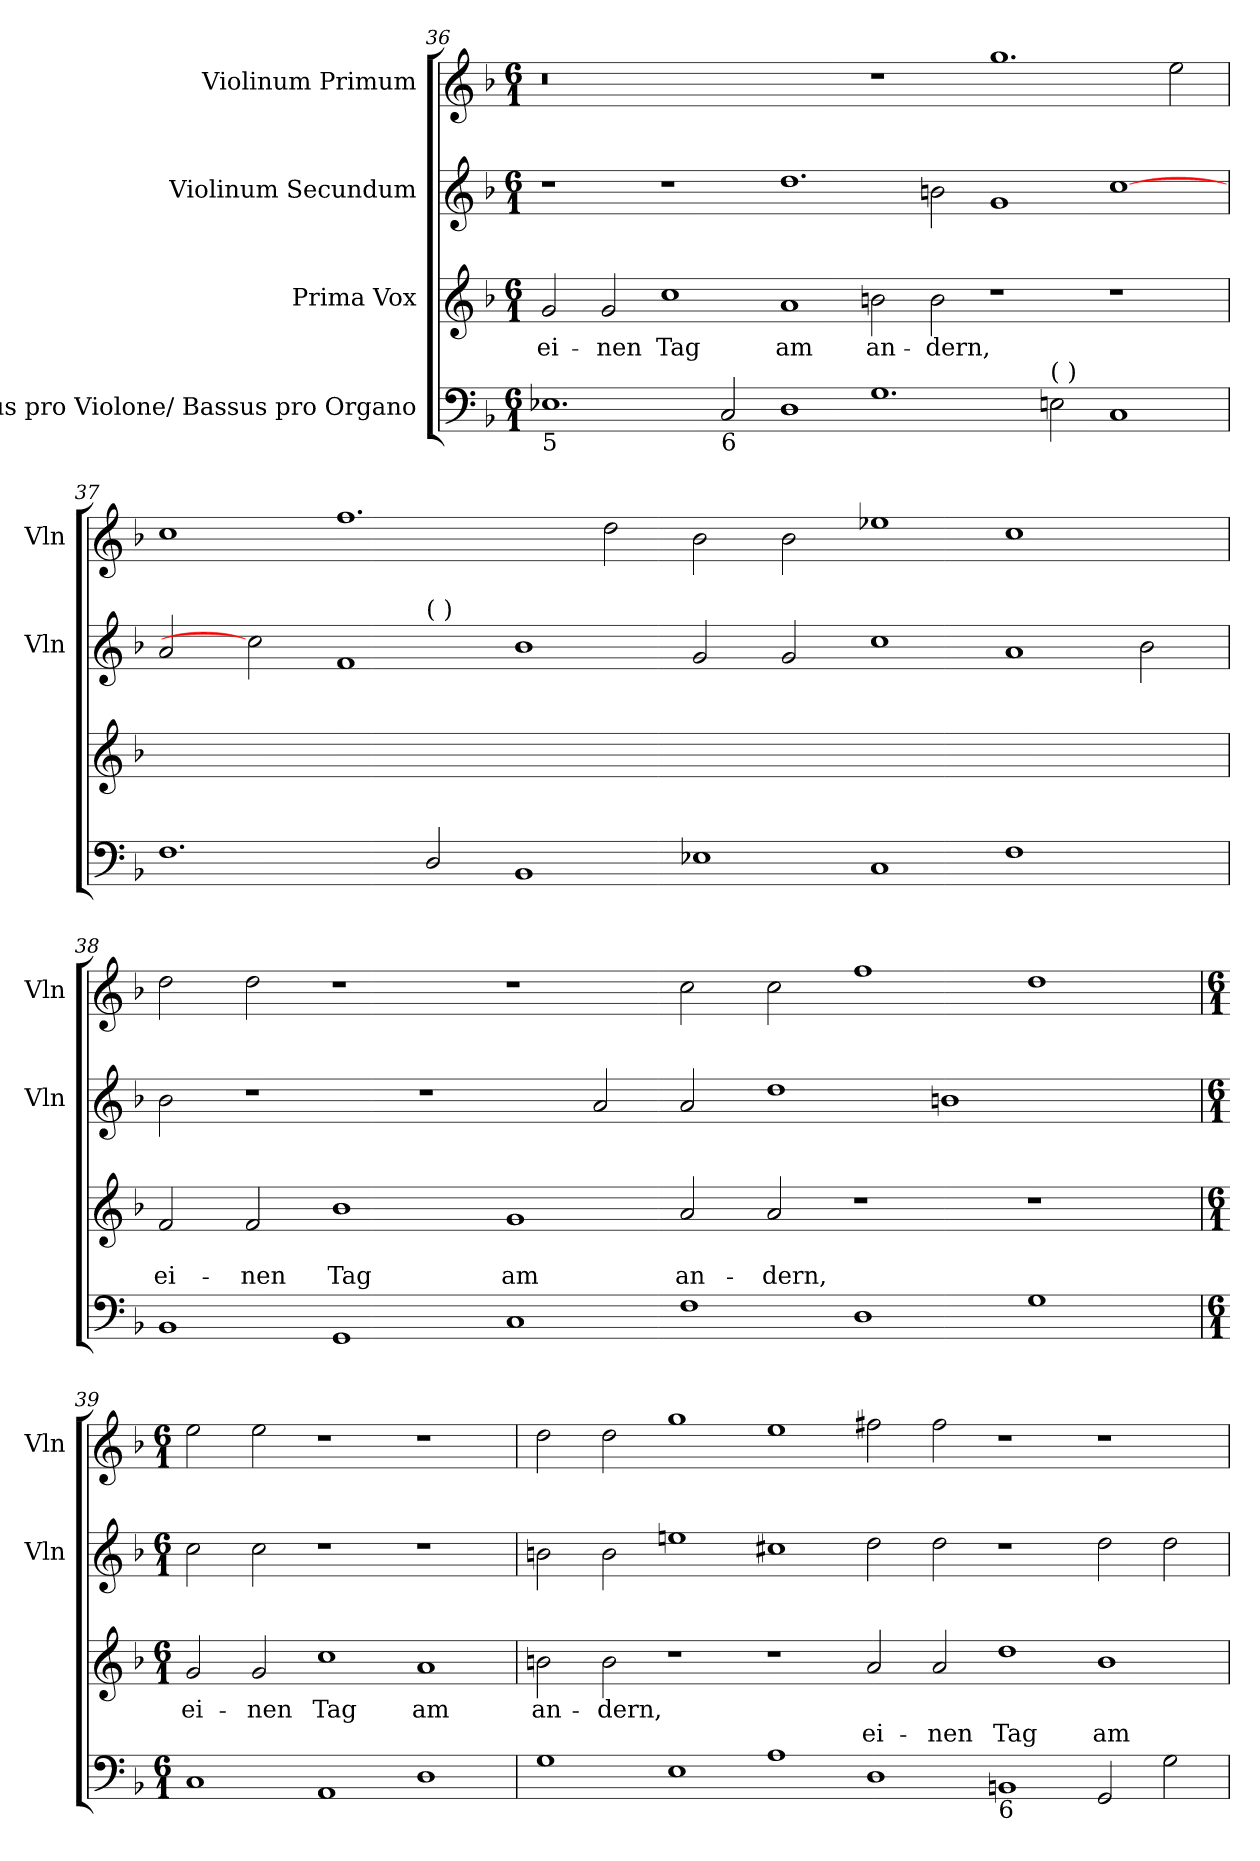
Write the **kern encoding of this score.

**kern	**kern	**text	**text	**kern	**kern
*part4	*part3	*part3	*part3	*part2	*part1
*staff4	*staff3	*staff3	*staff3	*staff2	*staff1
*I"Bassus pro Violone/ Bassus pro Organo	*I"Prima Vox	*	*	*I"Violinum Secundum	*I"Violinum Primum
*	*	*	*	*I'Vln	*I'Vln
*clefF4	*clefG2	*	*	*clefG2	*clefG2
*k[b-]	*k[b-]	*	*	*k[b-]	*k[b-]
*F:	*F:	*	*	*F:	*F:
*M6/1	*M6/1	*	*	*M6/1	*M6/1
=36	=36	=36	=36	=36	=36
!LO:TX:b:t=5	!	!	!	!	!
!	!	!LO:LY:b	!	!	!
1.E-X	2g	ei-	.	1r	0.r
!	!	!LO:LY:b	!	!	!
.	2g	-nen	.	.	.
!	!	!LO:LY:b	!	!	!
.	1cc	Tag	.	1r	.
!LO:TX:b:t=6	!	!	!	!	!
2C	.	.	.	.	.
!	!	!LO:LY:b	!	!	!
1D	1a	am	.	1.dd	.
!	!	!LO:LY:b	!	!	!
1.G	2bn	an-	.	.	1r
!	!	!LO:LY:b	!	!	!
.	2b	-dern,	.	2bn	.
.	1r	.	.	1g	1.gg
!LO:TX:a:t=(  )	!	!	!	!	!
2E	.	.	.	.	.
1C	1r	.	.	[1cc	.
.	.	.	.	.	2ee
=37	=37	=37	=37	=37	=37
*	*	*	*	*^	*
1.F	00.ryy	.	.	2a	1.ryy	1cc
.	.	.	.	2cc]	.	.
.	.	.	.	1f	.	1.ff
!	!	!	!	!	!LO:TX:a:t=(  )	!
2D/	.	.	.	.	1ryy	.
1BB-	.	.	.	1b-	.	.
.	.	.	.	.	00ryy	2dd
1E-X	.	.	.	2g	.	2b-
.	.	.	.	2g	.	2b-
1C	.	.	.	1cc	.	1ee-X
1F	.	.	.	1a	.	1cc
2ryy	2ryy	.	.	2b-	.	2ryy
=38	=38	=38	=38	=38	=38	=38
!	!	!	!LO:LY:b	!	!	!
*	*	*	*	*v	*v	*
1BB-	2f	.	ei-	2b-	2dd
!	!	!	!LO:LY:b	!	!
.	2f	.	-nen	1r	2dd
!	!	!	!LO:LY:b	!	!
1GG	1b-	.	Tag	.	1r
.	.	.	.	1r	.
!	!	!	!LO:LY:b	!	!
1C	1g	.	am	.	1r
.	.	.	.	2a	.
!	!	!	!LO:LY:b	!	!
1F	2a	.	an-	2a	2cc
!	!	!	!LO:LY:b	!	!
.	2a	.	-dern,	1dd	2cc
1D	1r	.	.	.	1ff
.	.	.	.	1bn	.
1G	1r	.	.	.	1dd
.	.	.	.	2ryy	.
!!LO:LB:g=z
=39	=39	=39	=39	=39	=39
*M6/1	*M6/1	*	*	*M6/1	*M6/1
!	!	!LO:LY:b	!	!	!
1C	2g	ei-	.	2cc	2ee
!	!	!LO:LY:b	!	!	!
.	2g	-nen	.	2cc	2ee
!	!	!LO:LY:b	!	!	!
1AA	1cc	Tag	.	1r	1r
!	!	!LO:LY:b	!	!	!
1D	1a	am	.	1r	1r
=40	=40	=40	=40	=40	=40
!	!	!LO:LY:b	!	!	!
1G	2bn	an-	.	2bn	2dd
!	!	!LO:LY:b	!	!	!
.	2b	-dern,	.	2b	2dd
1E	1r	.	.	1een	1gg
1A	1r	.	.	1cc#X	1ee
!	!	!	!LO:LY:b	!	!
1D/	2a	.	ei-	2dd	2ff#X
!	!	!	!LO:LY:b	!	!
.	2a	.	-nen	2dd	2ff#
!LO:TX:b:t=6	!	!	!	!	!
!	!	!	!LO:LY:b	!	!
1BBn	1dd	.	Tag	1r	1r
!	!	!	!LO:LY:b	!	!
2GG	1b	.	am	2dd	1r
2G	.	.	.	2dd	.
=	=	=	=	=	=
*-	*-	*-	*-	*-	*-
